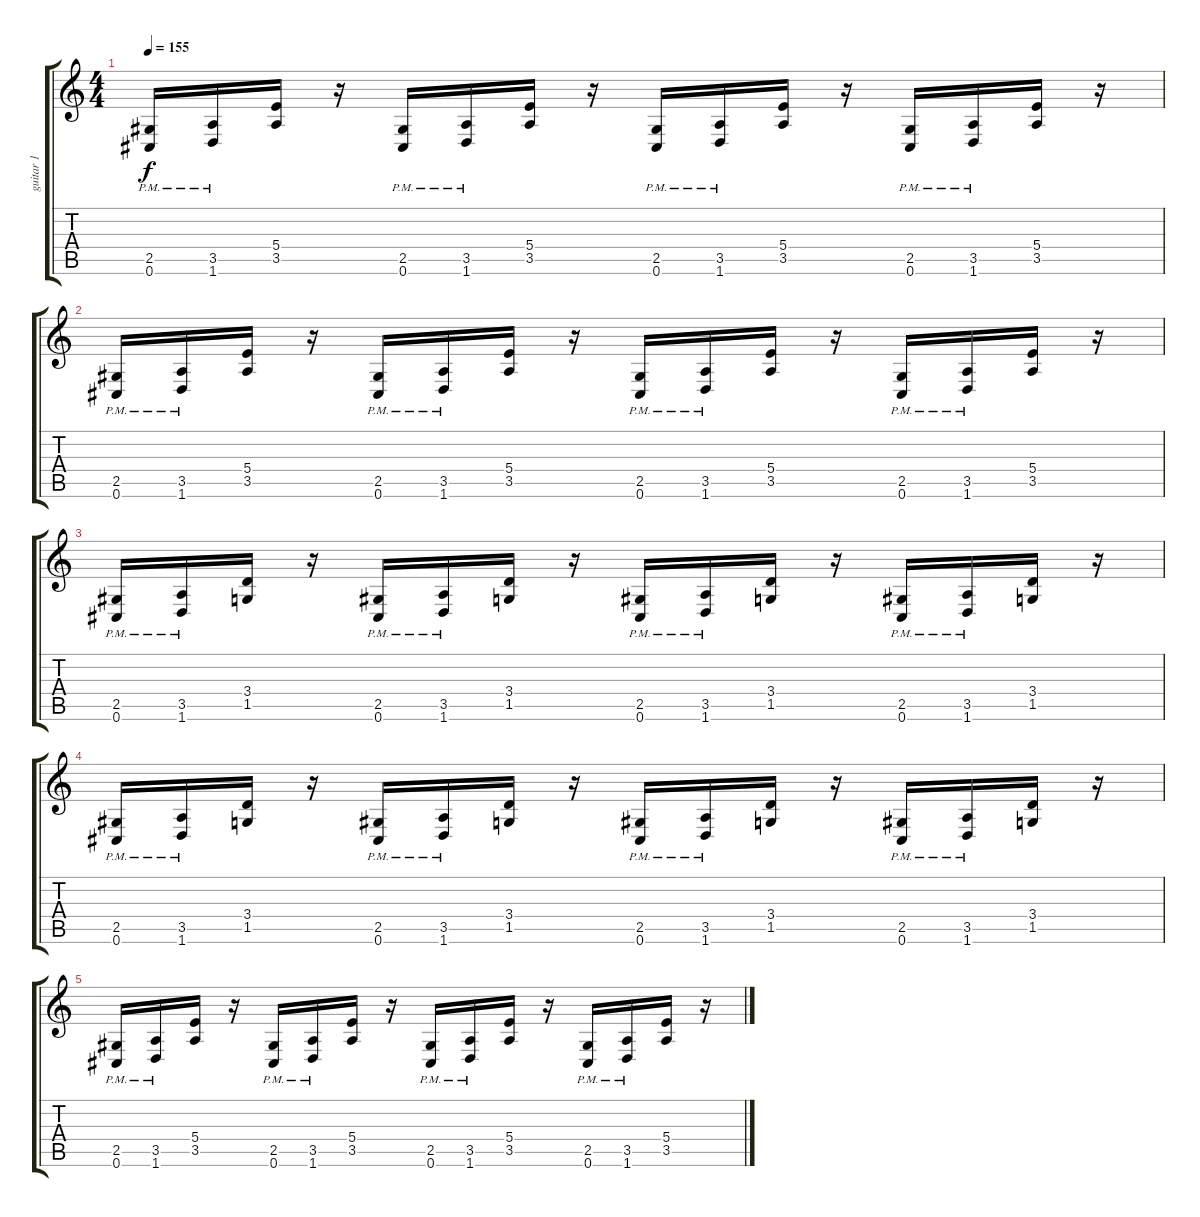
\track ("guitar 1" "guitar 1") {instrument distortionguitar}
\staff {score tabs}
\tuning (Db4 Ab3 E3 B2 Gb2 Db2) {hide}
\ts (4 4)
\tempo 155
\clef g2
\ks c
(2.5 0.6{pm}).16{dy f} (3.5 1.6{pm}).16 (5.4 3.5).16 r.16 (2.5 0.6{pm}).16 (3.5 1.6{pm}).16 (5.4 3.5).16 r.16 (2.5 0.6{pm}).16 (3.5 1.6{pm}).16 (5.4 3.5).16 r.16 (2.5 0.6{pm}).16 (3.5 1.6{pm}).16 (5.4 3.5).16 r.16 |
(2.5 0.6{pm}).16 (3.5 1.6{pm}).16 (5.4 3.5).16 r.16 (2.5 0.6{pm}).16 (3.5 1.6{pm}).16 (5.4 3.5).16 r.16 (2.5 0.6{pm}).16 (3.5 1.6{pm}).16 (5.4 3.5).16 r.16 (2.5 0.6{pm}).16 (3.5 1.6{pm}).16 (5.4 3.5).16 r.16 |
(2.5 0.6{pm}).16 (3.5 1.6{pm}).16 (3.4 1.5).16 r.16 (2.5 0.6{pm}).16 (3.5 1.6{pm}).16 (3.4 1.5).16 r.16 (2.5 0.6{pm}).16 (3.5 1.6{pm}).16 (3.4 1.5).16 r.16 (2.5 0.6{pm}).16 (3.5 1.6{pm}).16 (3.4 1.5).16 r.16 |
(2.5 0.6{pm}).16 (3.5 1.6{pm}).16 (3.4 1.5).16 r.16 (2.5 0.6{pm}).16 (3.5 1.6{pm}).16 (3.4 1.5).16 r.16 (2.5 0.6{pm}).16 (3.5 1.6{pm}).16 (3.4 1.5).16 r.16 (2.5 0.6{pm}).16 (3.5 1.6{pm}).16 (3.4 1.5).16 r.16 |
(2.5 0.6{pm}).16 (3.5 1.6{pm}).16 (5.4 3.5).16 r.16 (2.5 0.6{pm}).16 (3.5 1.6{pm}).16 (5.4 3.5).16 r.16 (2.5 0.6{pm}).16 (3.5 1.6{pm}).16 (5.4 3.5).16 r.16 (2.5 0.6{pm}).16 (3.5 1.6{pm}).16 (5.4 3.5).16 r.16
